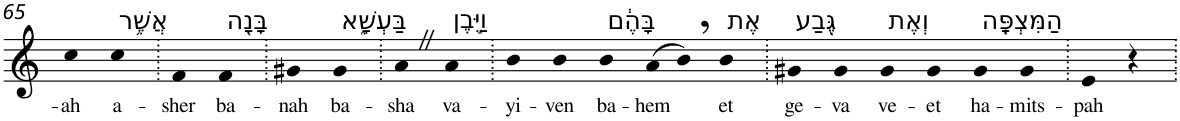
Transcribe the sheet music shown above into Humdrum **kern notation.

**kern	**text
*part1	*part1
*staff1	*staff1
*I"Piano	*
*I'Pno	*
!!LO:PB:g=z
*clefG2	*
*k[]	*
=65	=65
!	!LO:LY:b
4cc	-ah
!LO:TX:a:t=אֲשֶׁ֥ר	!
!	!LO:LY:b
4cc	a-
=66.	=66.
!	!LO:LY:b
4f	-sher
!LO:TX:a:t=בָּנָ֖ה	!
!	!LO:LY:b
4f	ba-
=67.	=67.
!	!LO:LY:b
4g#X	-nah
!LO:TX:a:t=בַּעְשָׁ֑א	!
!	!LO:LY:b
4g#	ba-
=68.	=68.
!	!LO:LY:b
4aZ	-sha
!LO:TX:a:t=וַיִּ֣בֶן	!
!	!LO:LY:b
4a	va-
=69.	=69.
!	!LO:LY:b
4b	-yi-
!	!LO:LY:b
4b	-ven
!LO:TX:a:t=בָּהֶ֔ם	!
!	!LO:LY:b
4b	ba-
!	!LO:LY:b
(>8a	-hem
8b,)	.
!LO:TX:a:t=אֶת	!
!	!LO:LY:b
4b	et
=70.	=70.
!LO:TX:a:t=גֶּ֖בַע	!
!	!LO:LY:b
4g#X	ge-
!	!LO:LY:b
4g#	-va
!LO:TX:a:t=וְאֶת	!
!	!LO:LY:b
4g#	ve-
!	!LO:LY:b
4g#	-et
!LO:TX:a:t=הַמִּצְפָּֽה	!
!	!LO:LY:b
4g#	ha-
!	!LO:LY:b
4g#	-mits-
=71.	=71.
!	!LO:LY:b
4e	-pah
4r	.
=.	=.
*-	*-
